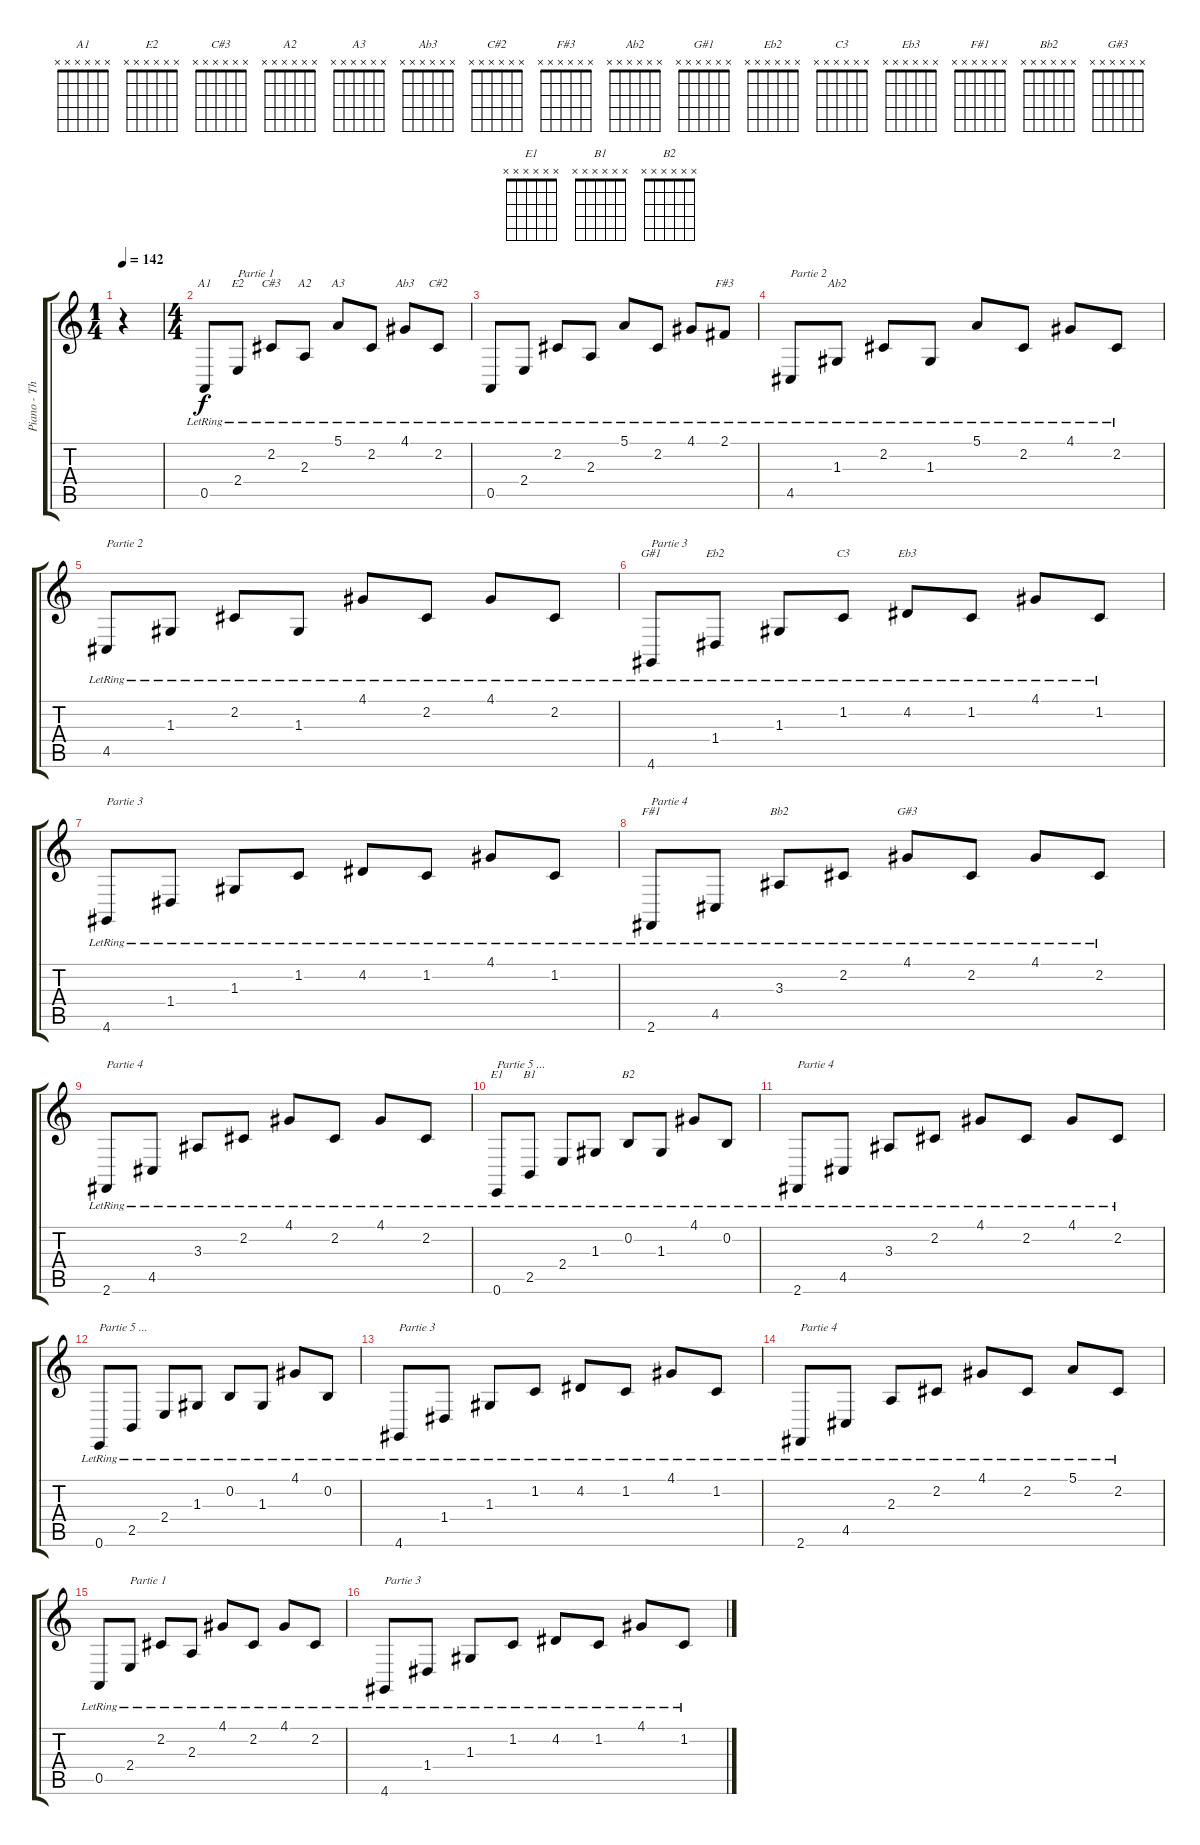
\track ("Piano - Thom Yorke" "Piano - Th") {instrument acousticgrandpiano}
\staff {score tabs}
\tuning (E4 B3 G3 D3 A2 E2) {hide}
\chord ("A1" x x x x x x) {firstfret 0}
\chord ("E2" x x x x x x) {firstfret 0}
\chord ("C#3" x x x x x x) {firstfret 0}
\chord ("A2" x x x x x x) {firstfret 0}
\chord ("A3" x x x x x x) {firstfret 0}
\chord ("Ab3" x x x x x x) {firstfret 0}
\chord ("C#2" x x x x x x) {firstfret 0}
\chord ("F#3" x x x x x x) {firstfret 0}
\chord ("Ab2" x x x x x x) {firstfret 0}
\chord ("G#1" x x x x x x) {firstfret 0}
\chord ("Eb2" x x x x x x) {firstfret 0}
\chord ("C3" x x x x x x) {firstfret 0}
\chord ("Eb3" x x x x x x) {firstfret 0}
\chord ("F#1" x x x x x x) {firstfret 0}
\chord ("Bb2" x x x x x x) {firstfret 0}
\chord ("G#3" x x x x x x) {firstfret 0}
\chord ("E1" x x x x x x) {firstfret 0}
\chord ("B1" x x x x x x) {firstfret 0}
\chord ("B2" x x x x x x) {firstfret 0}
\ts (1 4)
\tempo 142
\clef g2
\ks c
r.4{dy f instrument acousticgrandpiano} |
\ts (4 4)
0.5{lr}.8{ch "A1"} 2.4{lr}.8{ch "E2" txt "Partie 1"} 2.2{lr}.8{ch "C#3"} 2.3{lr}.8{ch "A2"} 5.1{lr}.8{ch "A3"} 2.2{lr}.8 4.1{lr}.8{ch "Ab3"} 2.2{lr}.8{ch "C#2"} |
0.5{lr}.8 2.4{lr}.8 2.2{lr}.8 2.3{lr}.8 5.1{lr}.8 2.2{lr}.8 4.1{lr}.8 2.1{lr}.8{ch "F#3"} |
4.5{lr}.8{txt "Partie 2"} 1.3{lr}.8{ch "Ab2"} 2.2{lr}.8 1.3{lr}.8 5.1{lr}.8 2.2{lr}.8 4.1{lr}.8 2.2{lr}.8 |
4.5{lr}.8{txt "Partie 2"} 1.3{lr}.8 2.2{lr}.8 1.3{lr}.8 4.1{lr}.8 2.2{lr}.8 4.1{lr}.8 2.2{lr}.8 |
4.6{lr}.8{ch "G#1" txt "Partie 3"} 1.4{lr}.8{ch "Eb2"} 1.3{lr}.8 1.2{lr}.8{ch "C3"} 4.2{lr}.8{ch "Eb3"} 1.2{lr}.8 4.1{lr}.8 1.2{lr}.8 |
4.6{lr}.8{txt "Partie 3"} 1.4{lr}.8 1.3{lr}.8 1.2{lr}.8 4.2{lr}.8 1.2{lr}.8 4.1{lr}.8 1.2{lr}.8 |
2.6{lr}.8{ch "F#1" txt "Partie 4"} 4.5{lr}.8 3.3{lr}.8{ch "Bb2"} 2.2{lr}.8 4.1{lr}.8{ch "G#3"} 2.2{lr}.8 4.1{lr}.8 2.2{lr}.8 |
2.6{lr}.8{txt "Partie 4"} 4.5{lr}.8 3.3{lr}.8 2.2{lr}.8 4.1{lr}.8 2.2{lr}.8 4.1{lr}.8 2.2{lr}.8 |
0.6{lr}.8{ch "E1" txt "Partie 5 ..."} 2.5{lr}.8{ch "B1"} 2.4{lr}.8 1.3{lr}.8 0.2{lr}.8{ch "B2"} 1.3{lr}.8 4.1{lr}.8 0.2{lr}.8 |
2.6{lr}.8{txt "Partie 4"} 4.5{lr}.8 3.3{lr}.8 2.2{lr}.8 4.1{lr}.8 2.2{lr}.8 4.1{lr}.8 2.2{lr}.8 |
0.6{lr}.8{txt "Partie 5 ..."} 2.5{lr}.8 2.4{lr}.8 1.3{lr}.8 0.2{lr}.8 1.3{lr}.8 4.1{lr}.8 0.2{lr}.8 |
4.6{lr}.8{txt "Partie 3"} 1.4{lr}.8 1.3{lr}.8 1.2{lr}.8 4.2{lr}.8 1.2{lr}.8 4.1{lr}.8 1.2{lr}.8 |
2.6{lr}.8{txt "Partie 4"} 4.5{lr}.8 2.3{lr}.8 2.2{lr}.8 4.1{lr}.8 2.2{lr}.8 5.1{lr}.8 2.2{lr}.8 |
0.5{lr}.8 2.4{lr}.8{txt "Partie 1"} 2.2{lr}.8 2.3{lr}.8 4.1{lr}.8 2.2{lr}.8 4.1{lr}.8 2.2{lr}.8 |
4.6{lr}.8{txt "Partie 3"} 1.4{lr}.8 1.3{lr}.8 1.2{lr}.8 4.2{lr}.8 1.2{lr}.8 4.1{lr}.8 1.2{lr}.8
